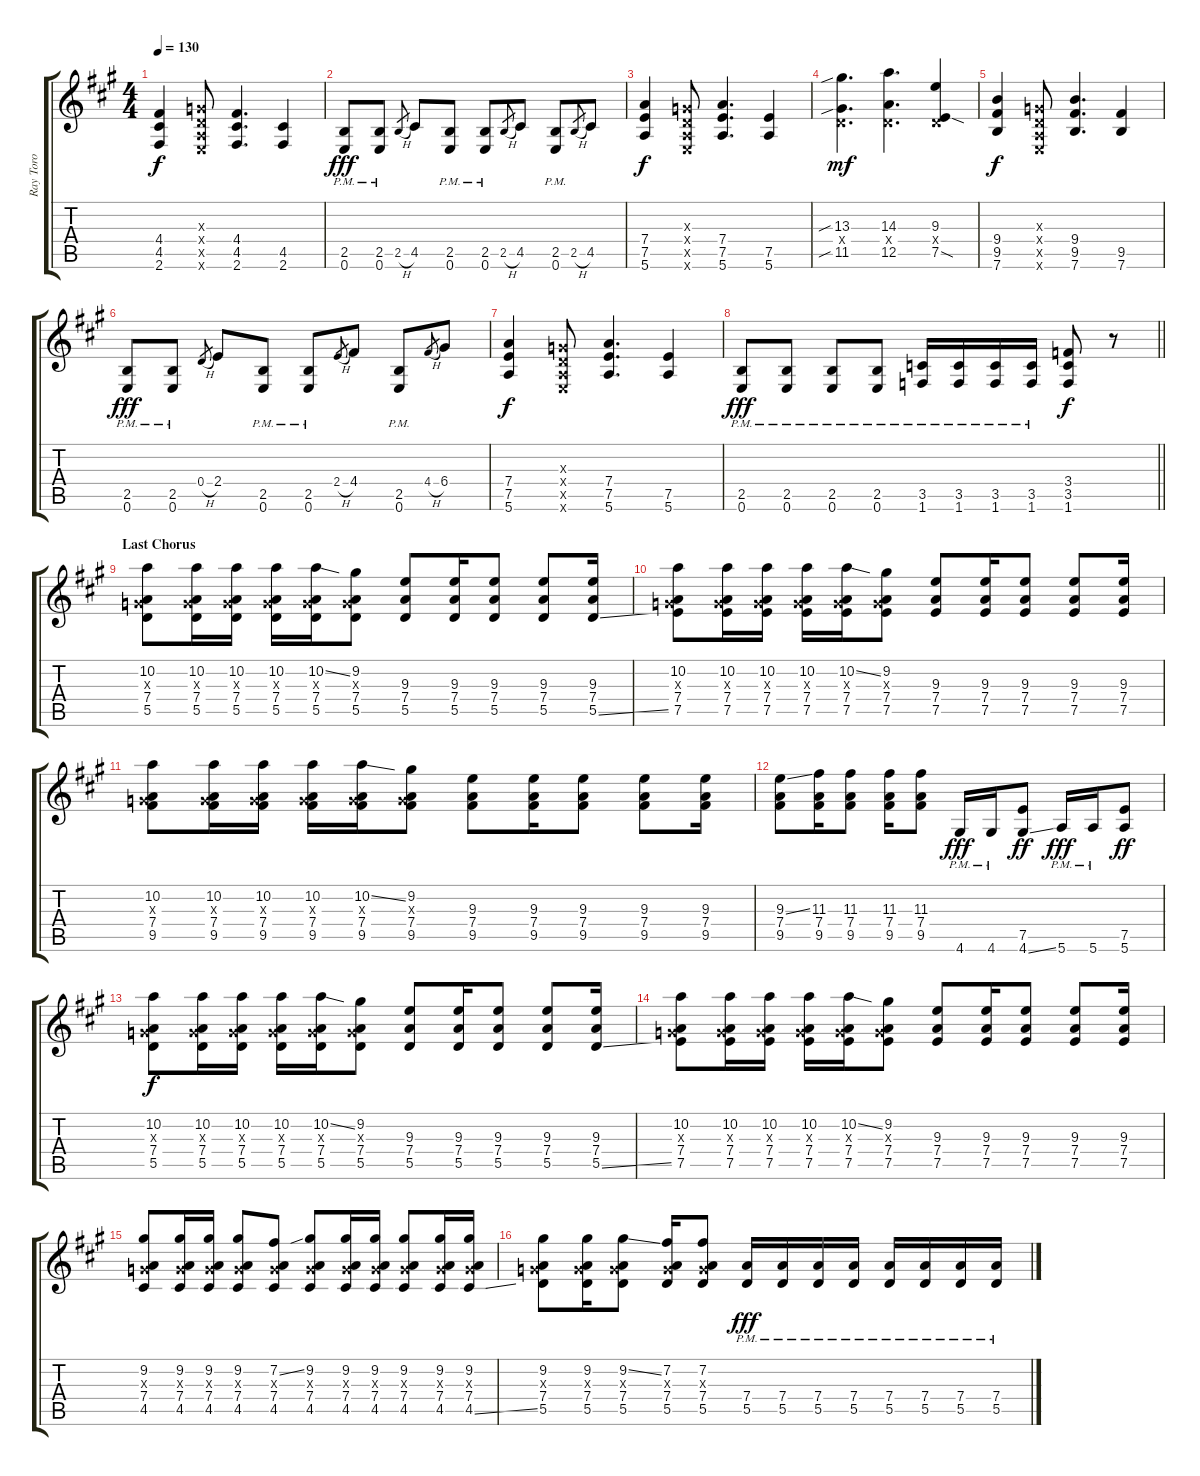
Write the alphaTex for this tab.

\track ("Ray Toro" "Ray Toro") {instrument distortionguitar}
\staff {score tabs}
\tuning (E4 B3 G3 D3 A2 E2) {hide}
\ts (4 4)
\tempo 130
\clef g2
\ks a
(4.4 4.5 2.6).4{dy f} (0.3{x} 0.4{x} 0.5{x} 0.6{x}).8 (4.4 4.5 2.6).4{d} (4.5 2.6).4 |
(2.5{pm} 0.6{pm}).8{dy fff} (2.5{pm} 0.6{pm}).8 2.5{h}.8{gr} 4.5.8 (2.5{pm} 0.6{pm}).8 (2.5{pm} 0.6{pm}).8 2.5{h}.8{gr} 4.5.8 (2.5{pm} 0.6{pm}).8 2.5{h}.8{gr} 4.5.8 |
(7.4 7.5 5.6).4{dy f} (0.3{x} 0.4{x} 0.5{x} 0.6{x}).8 (7.4 7.5 5.6).4{d} (7.5 5.6).4 |
(13.3{sib} 0.4{x} 11.5{sib}).4{d dy mf} (14.3 0.4{x} 12.5).4{d} (9.3 0.4{x} 7.5{sod}).4 |
(9.4 9.5 7.6).4{dy f} (0.3{x} 0.4{x} 0.5{x} 0.6{x}).8 (9.4 9.5 7.6).4{d} (9.5 7.6).4 |
(2.5{pm} 0.6{pm}).8{dy fff} (2.5{pm} 0.6{pm}).8 0.4{h}.8{gr} 2.4.8 (2.5{pm} 0.6{pm}).8 (2.5{pm} 0.6{pm}).8 2.4{h}.8{gr} 4.4.8 (2.5{pm} 0.6{pm}).8 4.4{h}.8{gr} 6.4.8 |
(7.4 7.5 5.6).4{dy f} (0.3{x} 0.4{x} 0.5{x} 0.6{x}).8 (7.4 7.5 5.6).4{d} (7.5 5.6).4 |
\barLineRight lightlight
(2.5{pm} 0.6{pm}).8{dy fff} (2.5{pm} 0.6{pm}).8 (2.5{pm} 0.6{pm}).8 (2.5{pm} 0.6{pm}).8 (3.5{pm} 1.6{pm}).16 (3.5{pm} 1.6{pm}).16 (3.5{pm} 1.6{pm}).16 (3.5{pm} 1.6{pm}).16 (3.4 3.5 1.6).8{dy f} r.8 |
\section ("" "Last Chorus")
(10.2 0.3{x} 7.4 5.5).8 (10.2 0.3{x} 7.4 5.5).16 (10.2 0.3{x} 7.4 5.5).16 (10.2 0.3{x} 7.4 5.5).16 (10.2{ss} 0.3{x} 7.4 5.5).16 (9.2 0.3{x} 7.4 5.5).8 (9.3 7.4 5.5).8 (9.3 7.4 5.5).16 (9.3 7.4 5.5).8 (9.3 7.4 5.5).8 (9.3 7.4 5.5{ss}).16 |
(10.2 0.3{x} 7.4 7.5).8 (10.2 0.3{x} 7.4 7.5).16 (10.2 0.3{x} 7.4 7.5).16 (10.2 0.3{x} 7.4 7.5).16 (10.2{ss} 0.3{x} 7.4 7.5).16 (9.2 0.3{x} 7.4 7.5).8 (9.3 7.4 7.5).8 (9.3 7.4 7.5).16 (9.3 7.4 7.5).8 (9.3 7.4 7.5).8 (9.3 7.4 7.5).16 |
(10.2 0.3{x} 7.4 9.5).8 (10.2 0.3{x} 7.4 9.5).16 (10.2 0.3{x} 7.4 9.5).16 (10.2 0.3{x} 7.4 9.5).16 (10.2{ss} 0.3{x} 7.4 9.5).16 (9.2 0.3{x} 7.4 9.5).8 (9.3 7.4 9.5).8 (9.3 7.4 9.5).16 (9.3 7.4 9.5).8 (9.3 7.4 9.5).8 (9.3 7.4 9.5).16 |
(9.3{ss} 7.4 9.5).8 (11.3 7.4 9.5).16 (11.3 7.4 9.5).8 (11.3 7.4 9.5).16 (11.3 7.4 9.5).8 4.6{pm}.16{dy fff} 4.6{pm}.16 (7.5 4.6{ss}).8{dy ff} 5.6{pm}.16{dy fff} 5.6{pm}.16 (7.5 5.6).8{dy ff} |
(10.2 0.3{x} 7.4 5.5).8{dy f} (10.2 0.3{x} 7.4 5.5).16 (10.2 0.3{x} 7.4 5.5).16 (10.2 0.3{x} 7.4 5.5).16 (10.2{ss} 0.3{x} 7.4 5.5).16 (9.2 0.3{x} 7.4 5.5).8 (9.3 7.4 5.5).8 (9.3 7.4 5.5).16 (9.3 7.4 5.5).8 (9.3 7.4 5.5).8 (9.3 7.4 5.5{ss}).16 |
(10.2 0.3{x} 7.4 7.5).8 (10.2 0.3{x} 7.4 7.5).16 (10.2 0.3{x} 7.4 7.5).16 (10.2 0.3{x} 7.4 7.5).16 (10.2{ss} 0.3{x} 7.4 7.5).16 (9.2 0.3{x} 7.4 7.5).8 (9.3 7.4 7.5).8 (9.3 7.4 7.5).16 (9.3 7.4 7.5).8 (9.3 7.4 7.5).8 (9.3 7.4 7.5).16 |
(9.2 0.3{x} 7.4 4.5).8 (9.2 0.3{x} 7.4 4.5).16 (9.2 0.3{x} 7.4 4.5).16 (9.2 0.3{x} 7.4 4.5).8 (7.2{ss} 0.3{x} 7.4 4.5).8 (9.2 0.3{x} 7.4 4.5).8 (9.2 0.3{x} 7.4 4.5).16 (9.2 0.3{x} 7.4 4.5).16 (9.2 0.3{x} 7.4 4.5).8 (9.2 0.3{x} 7.4 4.5).16 (9.2 0.3{x} 7.4 4.5{ss}).16 |
(9.2 0.3{x} 7.4 5.5).8 (9.2 0.3{x} 7.4 5.5).16 (9.2{ss} 0.3{x} 7.4 5.5).8 (7.2 0.3{x} 7.4 5.5).16 (7.2 0.3{x} 7.4 5.5).8 (7.4{pm} 5.5{pm}).16{dy fff} (7.4{pm} 5.5{pm}).16 (7.4{pm} 5.5{pm}).16 (7.4{pm} 5.5{pm}).16 (7.4{pm} 5.5{pm}).16 (7.4{pm} 5.5{pm}).16 (7.4{pm} 5.5{pm}).16 (7.4{pm} 5.5{pm}).16
